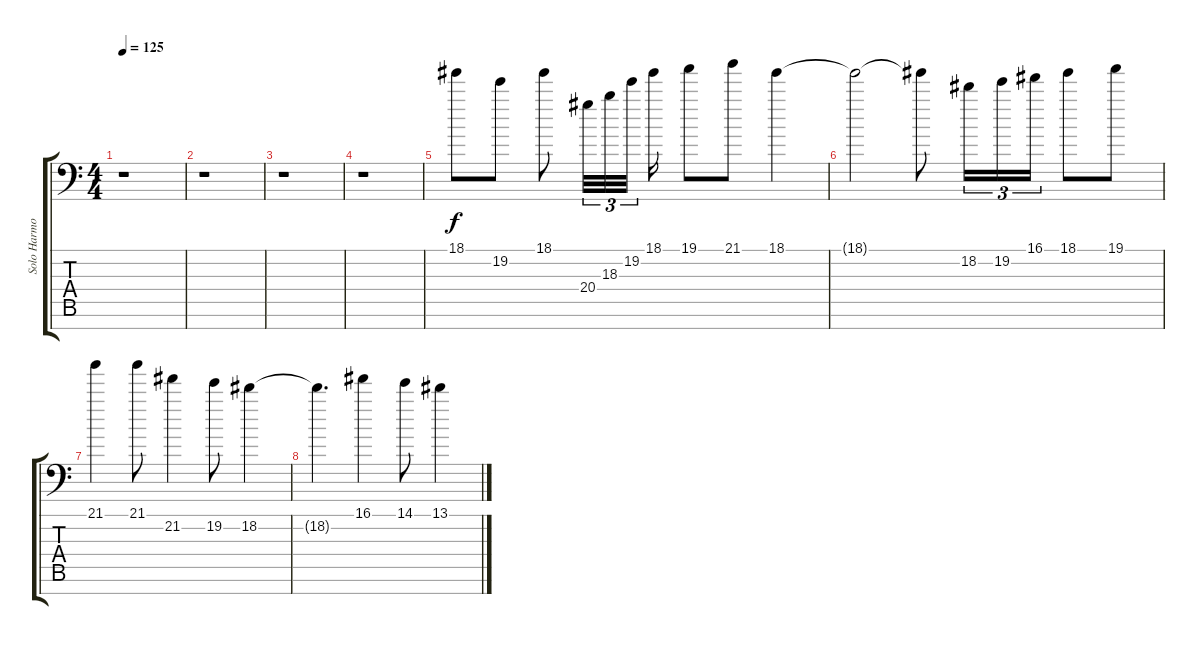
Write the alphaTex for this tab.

\track ("Solo Harmony Guitar" "Solo Harmo") {instrument distortionguitar}
\staff {score tabs}
\tuning (D4 A3 F3 C3 G2 D2 G1) {hide}
\ts (4 4)
\tempo 125
\clef f4
\ks c
r.1{dy f} |
r.1 |
r.1 |
r.1 |
18.1.8 19.2.8 18.1.8 20.4.32{tu (3 2)} 18.3.32{tu (3 2)} 19.2.32{tu (3 2)} 18.1.16 19.1.8 21.1.8 18.1.4 |
18.1{t}.2 18.1{t}.8 18.2.16{tu (3 2)} 19.2.16{tu (3 2)} 16.1.16{tu (3 2)} 18.1.8 19.1.8 |
21.1.4 21.1.8 21.2.4 19.2.8 18.2.4 |
18.2{t}.4{d} 16.1.4 14.1.8 13.1.4
